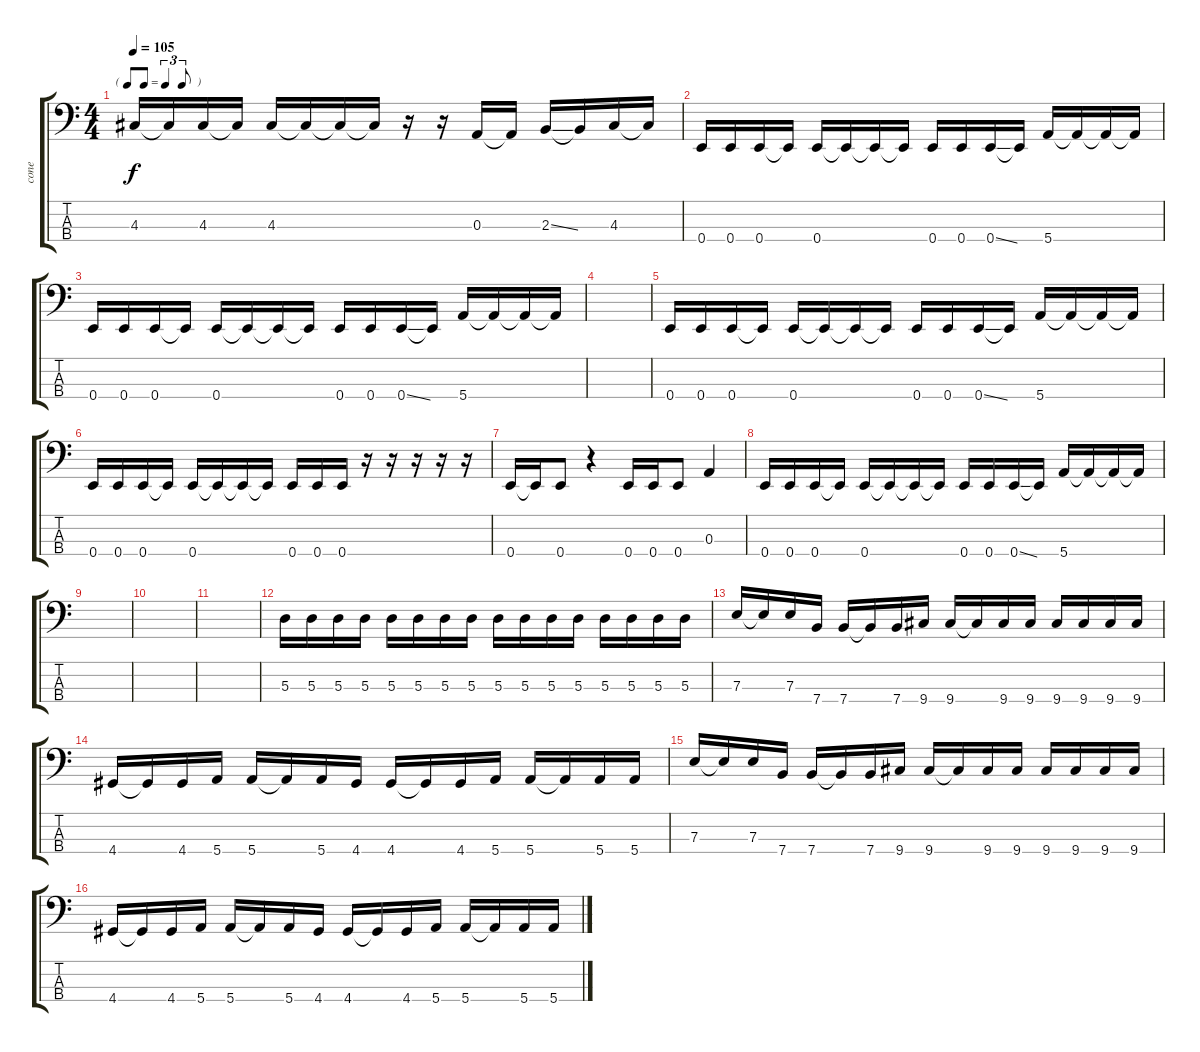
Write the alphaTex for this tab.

\track ("cone" "cone") {instrument electricbasspick}
\staff {score tabs}
\tuning (G2 D2 A1 E1) {hide}
\ts (4 4)
\tf triplet8th
\tempo 105
\clef f4
\ks c
4.3.16{dy f} 4.3{t}.16 4.3.16 4.3{t}.16 4.3.16 4.3{t}.16 4.3{t}.16 4.3{t}.16 r.16 r.16 0.3.16 0.3{t}.16 2.3{ss}.16 2.3{t}.16 4.3.16 4.3{t}.16 |
0.4.16 0.4.16 0.4.16 0.4{t}.16 0.4.16 0.4{t}.16 0.4{t}.16 0.4{t}.16 0.4.16 0.4.16 0.4{ss}.16 0.4{t}.16 5.4.16 5.4{t}.16 5.4{t}.16 5.4{t}.16 |
0.4.16 0.4.16 0.4.16 0.4{t}.16 0.4.16 0.4{t}.16 0.4{t}.16 0.4{t}.16 0.4.16 0.4.16 0.4{ss}.16 0.4{t}.16 5.4.16 5.4{t}.16 5.4{t}.16 5.4{t}.16 |
|
0.4.16 0.4.16 0.4.16 0.4{t}.16 0.4.16 0.4{t}.16 0.4{t}.16 0.4{t}.16 0.4.16 0.4.16 0.4{ss}.16 0.4{t}.16 5.4.16 5.4{t}.16 5.4{t}.16 5.4{t}.16 |
0.4.16 0.4.16 0.4.16 0.4{t}.16 0.4.16 0.4{t}.16 0.4{t}.16 0.4{t}.16 0.4.16 0.4.16 0.4.16 r.16 r.16 r.16 r.16 r.16 |
0.4.16 0.4{t}.16 0.4.8 r.4 0.4.16 0.4.16 0.4.8 0.3.4 |
0.4.16 0.4.16 0.4.16 0.4{t}.16 0.4.16 0.4{t}.16 0.4{t}.16 0.4{t}.16 0.4.16 0.4.16 0.4{ss}.16 0.4{t}.16 5.4.16 5.4{t}.16 5.4{t}.16 5.4{t}.16 |
|
|
|
5.3.16 5.3.16 5.3.16 5.3.16 5.3.16 5.3.16 5.3.16 5.3.16 5.3.16 5.3.16 5.3.16 5.3.16 5.3.16 5.3.16 5.3.16 5.3.16 |
7.3.16 7.3{t}.16 7.3.16 7.4.16 7.4.16 7.4{t}.16 7.4.16 9.4.16 9.4.16 9.4{t}.16 9.4.16 9.4.16 9.4.16 9.4.16 9.4.16 9.4.16 |
4.4.16 4.4{t}.16 4.4.16 5.4.16 5.4.16 5.4{t}.16 5.4.16 4.4.16 4.4.16 4.4{t}.16 4.4.16 5.4.16 5.4.16 5.4{t}.16 5.4.16 5.4.16 |
7.3.16 7.3{t}.16 7.3.16 7.4.16 7.4.16 7.4{t}.16 7.4.16 9.4.16 9.4.16 9.4{t}.16 9.4.16 9.4.16 9.4.16 9.4.16 9.4.16 9.4.16 |
4.4.16 4.4{t}.16 4.4.16 5.4.16 5.4.16 5.4{t}.16 5.4.16 4.4.16 4.4.16 4.4{t}.16 4.4.16 5.4.16 5.4.16 5.4{t}.16 5.4.16 5.4.16
